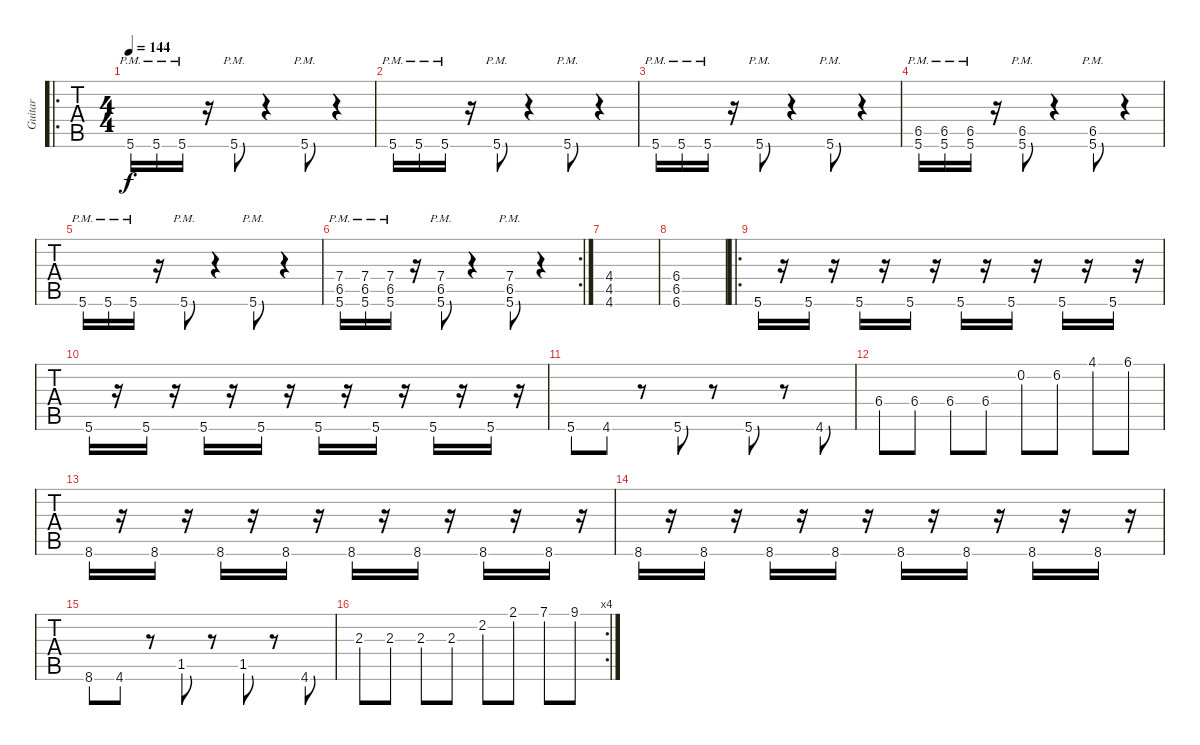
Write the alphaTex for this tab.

\track ("Guitar" "Guitar") {instrument overdrivenguitar}
\staff {tabs}
\tuning (D4 A3 F3 C3 G2 C2) {hide}
\ro
\ts (4 4)
\tempo 144
\clef g2
\ks c
5.6{pm}.16{dy f} 5.6{pm}.16 5.6{pm}.16 r.16 5.6{pm}.8 r.4 5.6{pm}.8 r.4 |
5.6{pm}.16 5.6{pm}.16 5.6{pm}.16 r.16 5.6{pm}.8 r.4 5.6{pm}.8 r.4 |
5.6{pm}.16 5.6{pm}.16 5.6{pm}.16 r.16 5.6{pm}.8 r.4 5.6{pm}.8 r.4 |
(6.5{pm} 5.6{pm}).16 (6.5{pm} 5.6{pm}).16 (6.5{pm} 5.6{pm}).16 r.16 (6.5{pm} 5.6{pm}).8 r.4 (6.5{pm} 5.6{pm}).8 r.4 |
5.6{pm}.16 5.6{pm}.16 5.6{pm}.16 r.16 5.6{pm}.8 r.4 5.6{pm}.8 r.4 |
\rc 2
(7.4 6.5{pm} 5.6{pm}).16 (7.4 6.5{pm} 5.6{pm}).16 (7.4 6.5{pm} 5.6{pm}).16 r.16 (7.4 6.5{pm} 5.6{pm}).8 r.4 (7.4 6.5{pm} 5.6{pm}).8 r.4 |
(4.4 4.5 4.6).1 |
(6.4 6.5 6.6).1 |
\ro
5.6.16 r.16 5.6.16 r.16 5.6.16 r.16 5.6.16 r.16 5.6.16 r.16 5.6.16 r.16 5.6.16 r.16 5.6.16 r.16 |
5.6.16 r.16 5.6.16 r.16 5.6.16 r.16 5.6.16 r.16 5.6.16 r.16 5.6.16 r.16 5.6.16 r.16 5.6.16 r.16 |
5.6.8 4.6.8 r.8 5.6.8 r.8 5.6.8 r.8 4.6.8 |
6.4.8 6.4.8 6.4.8 6.4.8 0.2.8 6.2.8 4.1.8 6.1.8 |
8.6.16 r.16 8.6.16 r.16 8.6.16 r.16 8.6.16 r.16 8.6.16 r.16 8.6.16 r.16 8.6.16 r.16 8.6.16 r.16 |
8.6.16 r.16 8.6.16 r.16 8.6.16 r.16 8.6.16 r.16 8.6.16 r.16 8.6.16 r.16 8.6.16 r.16 8.6.16 r.16 |
8.6.8 4.6.8 r.8 1.5.8 r.8 1.5.8 r.8 4.6.8 |
\rc 4
2.3.8 2.3.8 2.3.8 2.3.8 2.2.8 2.1.8 7.1.8 9.1.8
